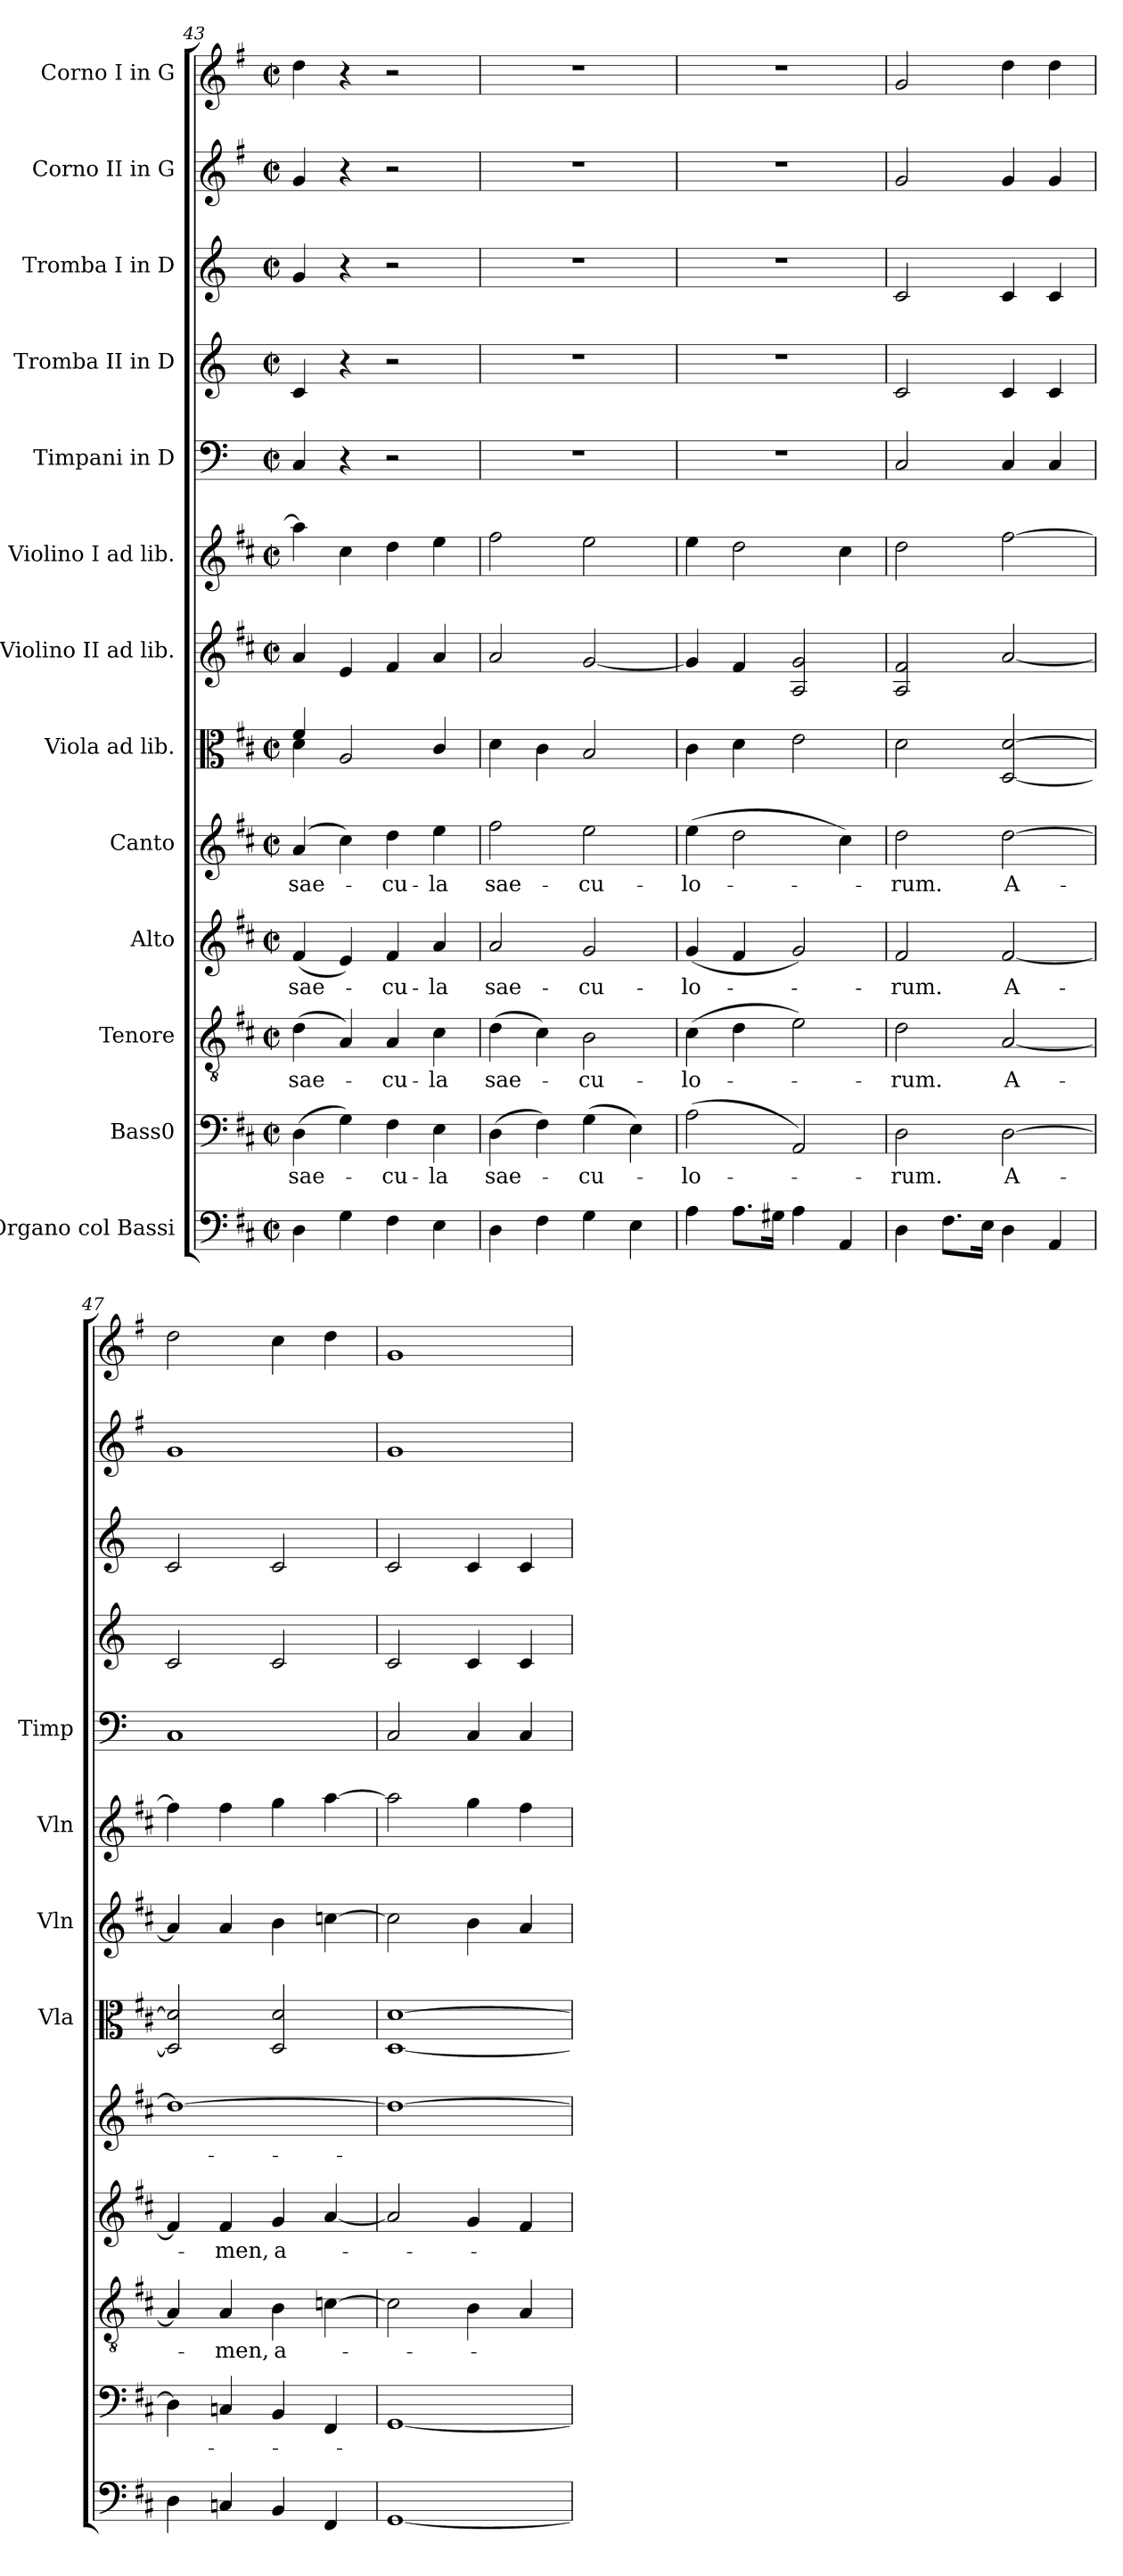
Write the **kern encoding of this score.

**kern	**kern	**text	**kern	**text	**kern	**text	**kern	**text	**kern	**kern	**kern	**kern	**kern	**kern	**kern	**kern
*part13	*part12	*part12	*part11	*part11	*part10	*part10	*part9	*part9	*part8	*part7	*part6	*part5	*part4	*part3	*part2	*part1
*staff13	*staff12	*staff12	*staff11	*staff11	*staff10	*staff10	*staff9	*staff9	*staff8	*staff7	*staff6	*staff5	*staff4	*staff3	*staff2	*staff1
*I"Organo col Bassi	*I"Bass0	*	*I"Tenore	*	*I"Alto	*	*I"Canto	*	*I"Viola ad lib.	*I"Violino II ad lib.	*I"Violino I ad lib.	*I"Timpani in D	*I"Tromba II in D	*I"Tromba I in D	*I"Corno II in G	*I"Corno I in G
*	*	*	*	*	*	*	*	*	*I'Vla	*I'Vln	*I'Vln	*I'Timp	*	*	*	*
*clefF4	*clefF4	*	*clefGv2	*	*clefG2	*	*clefG2	*	*clefC3	*clefG2	*clefG2	*clefF4	*clefG2	*clefG2	*clefG2	*clefG2
*	*	*	*	*	*	*	*	*	*	*	*	*ITrd-1c-2	*ITrd-1c-2	*ITrd-1c-2	*ITrd3c5	*ITrd3c5
*k[f#c#]	*k[f#c#]	*	*k[f#c#]	*	*k[f#c#]	*	*k[f#c#]	*	*k[f#c#]	*k[f#c#]	*k[f#c#]	*k[f#c#]	*k[f#c#]	*k[f#c#]	*k[f#c#]	*k[f#c#]
*M2/2	*M2/2	*	*M2/2	*	*M2/2	*	*M2/2	*	*M2/2	*M2/2	*M2/2	*M2/2	*M2/2	*M2/2	*M2/2	*M2/2
*met(c|)	*met(c|)	*	*met(c|)	*	*met(c|)	*	*met(c|)	*	*met(c|)	*met(c|)	*met(c|)	*met(c|)	*met(c|)	*met(c|)	*met(c|)	*met(c|)
=43	=43	=43	=43	=43	=43	=43	=43	=43	=43	=43	=43	=43	=43	=43	=43	=43
!	!	!LO:LY:b	!	!LO:LY:b	!	!LO:LY:b	!	!LO:LY:b	!	!	!	!	!	!	!	!
*	*	*	*	*	*	*	*	*	*^	*	*	*	*	*	*	*
4D\	(4D\	sae-	(4d\	sae-	(4f#/	sae-	(4a/	sae-	4f#/	4d\	4a/	4aa\]	4D/	4d/	4a/	4d/	4a\
4G\	4G\)	.	4A/)	.	4e/)	.	4cc#\)	.	2A/	2.ryy	4e/	4cc#\	4r	4r	4r	4r	4r
!	!	!LO:LY:b	!	!LO:LY:b	!	!LO:LY:b	!	!LO:LY:b	!	!	!	!	!	!	!	!	!
4F#\	4F#\	-cu-	4A/	-cu-	4f#/	-cu-	4dd\	-cu-	.	.	4f#/	4dd\	2r	2r	2r	2r	2r
!	!	!LO:LY:b	!	!LO:LY:b	!	!LO:LY:b	!	!LO:LY:b	!	!	!	!	!	!	!	!	!
4E\	4E\	-la	4c#\	-la	4a/	-la	4ee\	-la	4c#/	.	4a/	4ee\	.	.	.	.	.
*	*	*	*	*	*	*	*	*	*v	*v	*	*	*	*	*	*	*
!!LO:PB:g=z
=44	=44	=44	=44	=44	=44	=44	=44	=44	=44	=44	=44	=44	=44	=44	=44	=44
!	!	!LO:LY:b	!	!LO:LY:b	!	!LO:LY:b	!	!LO:LY:b	!	!	!	!	!	!	!	!
4D\	(4D\	sae-	(4d\	sae-	2a/	sae-	2ff#\	sae-	4d\	2a/	2ff#\	1r	1r	1r	1r	1r
4F#\	4F#\)	.	4c#\)	.	.	.	.	.	4c#\	.	.	.	.	.	.	.
!	!	!LO:LY:b	!	!LO:LY:b	!	!LO:LY:b	!	!LO:LY:b	!	!	!	!	!	!	!	!
4G\	(4G\	-cu-	2B\	-cu-	2g/	-cu-	2ee\	-cu-	2B/	[2g/	2ee\	.	.	.	.	.
4E\	4E\)	.	.	.	.	.	.	.	.	.	.	.	.	.	.	.
=45	=45	=45	=45	=45	=45	=45	=45	=45	=45	=45	=45	=45	=45	=45	=45	=45
!	!	!LO:LY:b	!	!LO:LY:b	!	!LO:LY:b	!	!LO:LY:b	!	!	!	!	!	!	!	!
4A\	(2A\	-lo-	(4c#\	-lo-	(4g/	-lo-	(4ee\	-lo-	4c#\	4g/]	4ee\	1r	1r	1r	1r	1r
8.A\L	.	.	4d\	.	4f#/	.	2dd\	.	4d\	4f#/	2dd\	.	.	.	.	.
16G#X\Jk	.	.	.	.	.	.	.	.	.	.	.	.	.	.	.	.
4A\	2AA/)	.	2e\)	.	2g/)	.	.	.	2e\	2A/ 2g/	.	.	.	.	.	.
4AA/	.	.	.	.	.	.	4cc#\)	.	.	.	4cc#\	.	.	.	.	.
=46	=46	=46	=46	=46	=46	=46	=46	=46	=46	=46	=46	=46	=46	=46	=46	=46
!	!	!LO:LY:b	!	!LO:LY:b	!	!LO:LY:b	!	!LO:LY:b	!	!	!	!	!	!	!	!
4D\	2D\	-rum.	2d\	-rum.	2f#/	-rum.	2dd\	-rum.	2d\	2A/ 2f#/	2dd\	2D/	2d/	2d/	2d/	2d/
8.F#\L	.	.	.	.	.	.	.	.	.	.	.	.	.	.	.	.
16E\Jk	.	.	.	.	.	.	.	.	.	.	.	.	.	.	.	.
!	!	!LO:LY:b	!	!LO:LY:b	!	!LO:LY:b	!	!LO:LY:b	!	!	!	!	!	!	!	!
4D\	[2D\	A-	[2A/	A-	[2f#/	A-	[2dd\	A-	[2D/ [2d/	[2a/	[2ff#\	4D/	4d/	4d/	4d/	4a\
4AA/	.	.	.	.	.	.	.	.	.	.	.	4D/	4d/	4d/	4d/	4a\
=47	=47	=47	=47	=47	=47	=47	=47	=47	=47	=47	=47	=47	=47	=47	=47	=47
4D\	4D\]	.	4A/]	.	4f#/]	.	1dd_	.	2D/] 2d/]	4a/]	4ff#\]	1D	2d/	2d/	1d	2a\
!	!	!	!	!LO:LY:b	!	!LO:LY:b	!	!	!	!	!	!	!	!	!	!
4Cn/	4Cn/	.	4A/	-men,	4f#/	-men,	.	.	.	4a/	4ff#\	.	.	.	.	.
!	!	!	!	!LO:LY:b	!	!LO:LY:b	!	!	!	!	!	!	!	!	!	!
4BB/	4BB/	.	4B\	a-	4g/	a-	.	.	2D/ 2d/	4b\	4gg\	.	2d/	2d/	.	4g\
4FF#/	4FF#/	.	[4cn\	.	[4a/	.	.	.	.	[4ccn\	[4aa\	.	.	.	.	4a\
=48	=48	=48	=48	=48	=48	=48	=48	=48	=48	=48	=48	=48	=48	=48	=48	=48
[1GG	[1GG	.	2c\]	.	2a/]	.	1dd_	.	[1D [1d	2cc\]	2aa\]	2D/	2d/	2d/	1d	1d
.	.	.	4B\	.	4g/	.	.	.	.	4b\	4gg\	4D/	4d/	4d/	.	.
.	.	.	4A/	.	4f#/	.	.	.	.	4a/	4ff#\	4D/	4d/	4d/	.	.
=	=	=	=	=	=	=	=	=	=	=	=	=	=	=	=	=
*-	*-	*-	*-	*-	*-	*-	*-	*-	*-	*-	*-	*-	*-	*-	*-	*-
